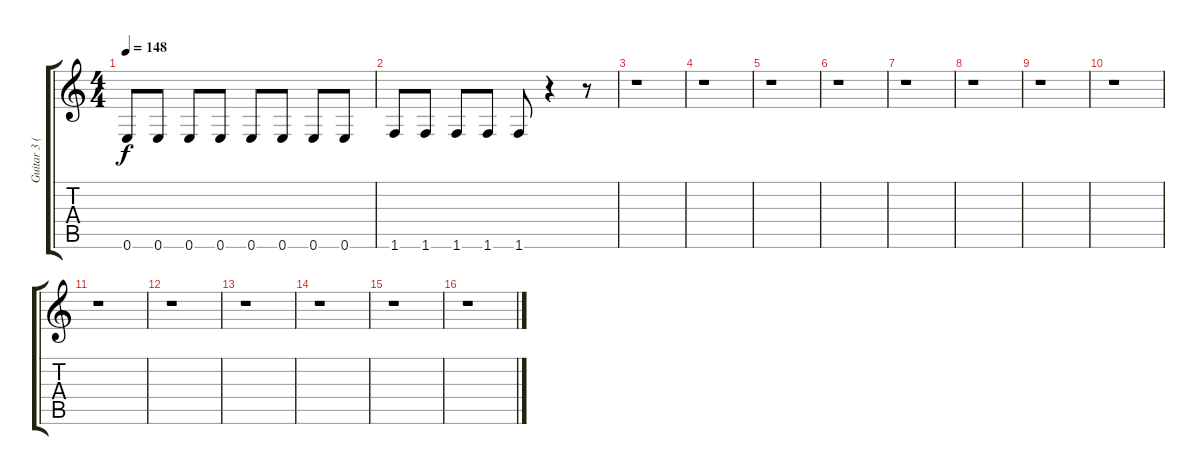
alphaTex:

\track ("Guitar 3 (Clean)" "Guitar 3 (") {instrument electricguitarclean}
\staff {score tabs}
\tuning (E4 B3 G3 D3 A2 E2) {hide}
\ts (4 4)
\tempo 148
\clef g2
\ks c
0.6.8{dy f} 0.6.8 0.6.8 0.6.8 0.6.8 0.6.8 0.6.8 0.6.8 |
1.6.8 1.6.8 1.6.8 1.6.8 1.6.8 r.4 r.8 |
r.1 |
r.1 |
r.1 |
r.1 |
r.1 |
r.1 |
r.1 |
r.1 |
r.1 |
r.1 |
r.1 |
r.1 |
r.1 |
r.1
